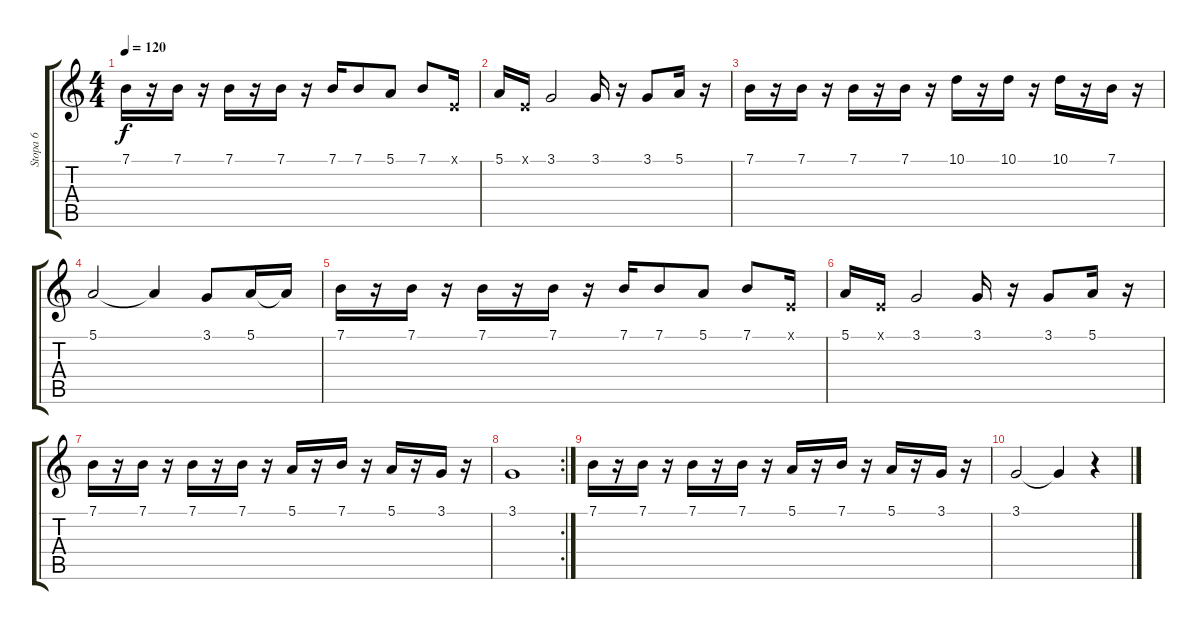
\track ("Stopa 6" "Stopa 6") {instrument clarinet}
\staff {score tabs}
\tuning (E4 B3 G3 D3 A2 E2) {hide}
\ts (4 4)
\tempo 120
\clef g2
\ks c
7.1.16{dy f} r.16 7.1.16 r.16 7.1.16 r.16 7.1.16 r.16 7.1.16 7.1.8 5.1.8 7.1.8 0.1{x}.16 |
5.1.16 0.1{x}.16 3.1.2 3.1.16 r.16 3.1.8 5.1.16 r.16 |
7.1.16 r.16 7.1.16 r.16 7.1.16 r.16 7.1.16 r.16 10.1.16 r.16 10.1.16 r.16 10.1.16 r.16 7.1.16 r.16 |
5.1.2 5.1{t}.4 3.1.8 5.1.16 5.1{t}.16 |
7.1.16 r.16 7.1.16 r.16 7.1.16 r.16 7.1.16 r.16 7.1.16 7.1.8 5.1.8 7.1.8 0.1{x}.16 |
5.1.16 0.1{x}.16 3.1.2 3.1.16 r.16 3.1.8 5.1.16 r.16 |
7.1.16 r.16 7.1.16 r.16 7.1.16 r.16 7.1.16 r.16 5.1.16 r.16 7.1.16 r.16 5.1.16 r.16 3.1.16 r.16 |
\rc 2
3.1.1 |
7.1.16 r.16 7.1.16 r.16 7.1.16 r.16 7.1.16 r.16 5.1.16 r.16 7.1.16 r.16 5.1.16 r.16 3.1.16 r.16 |
3.1.2 3.1{t}.4 r.4
